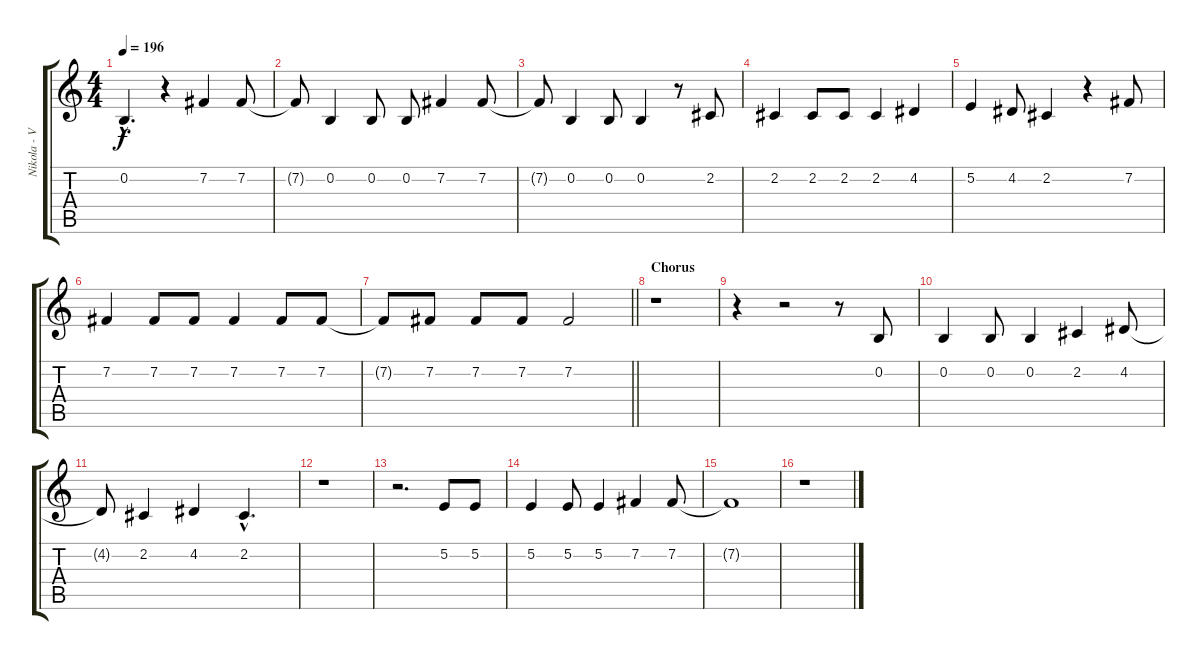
\track ("Nikola - Vocal" "Nikola - V") {instrument flute}
\staff {score tabs}
\tuning (E4 B3 G3 D3 A2 E2) {hide}
\ts (4 4)
\tempo 196
\clef g2
\ks c
0.2{hac t}.4{d dy f} r.4 7.2.4 7.2.8 |
7.2{t}.8 0.2.4 0.2.8 0.2.8 7.2.4 7.2.8 |
7.2{t}.8 0.2.4 0.2.8 0.2.4 r.8 2.2.8 |
2.2.4 2.2.8 2.2.8 2.2.4 4.2.4 |
5.2.4 4.2.8 2.2.4 r.4 7.2.8 |
7.2.4 7.2.8 7.2.8 7.2.4 7.2.8 7.2.8 |
\barLineRight lightlight
7.2{t}.8 7.2.8 7.2.8 7.2.8 7.2.2 |
\section ("" "Chorus")
r.1 |
r.4 r.2 r.8 0.2.8 |
0.2.4 0.2.8 0.2.4 2.2.4 4.2.8 |
4.2{t}.8 2.2.4 4.2.4 2.2{hac}.4{d} |
r.1 |
r.2{d} 5.2.8 5.2.8 |
5.2.4 5.2.8 5.2.4 7.2.4 7.2.8 |
7.2{t}.1 |
r.1
